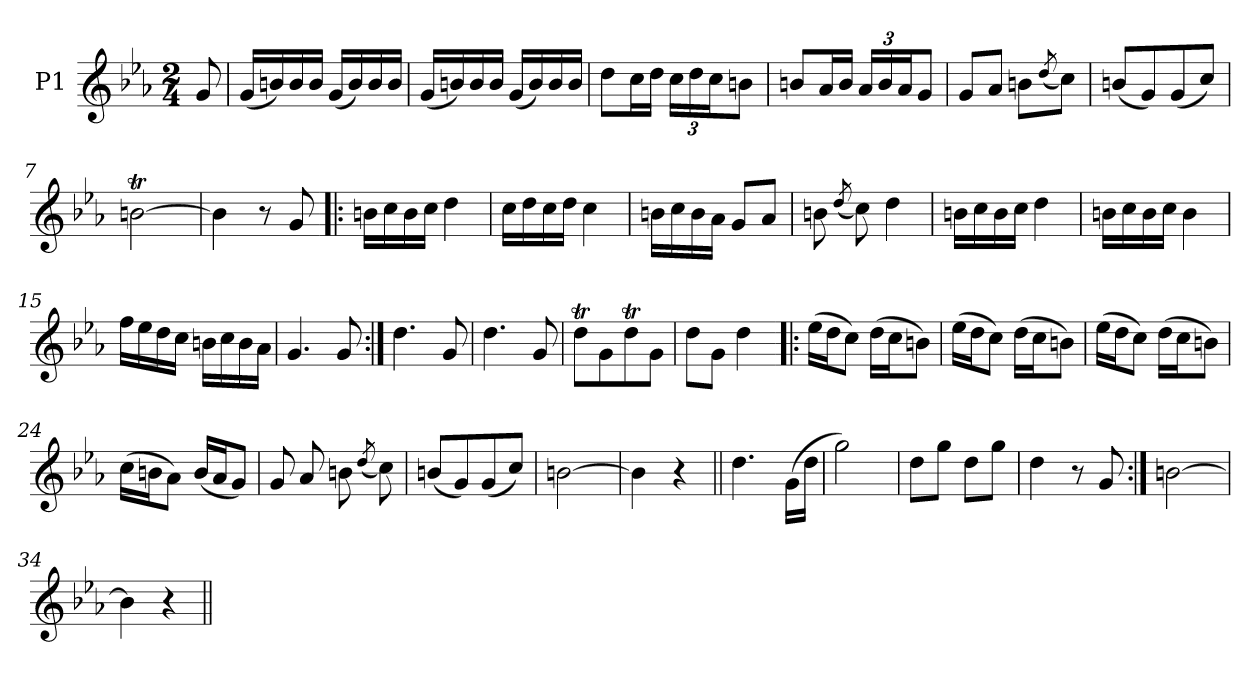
**kern
*part1
*staff1
*I"P1
*clefG2
*k[b-e-a-]
*M2/4
=
8g
=1
(16gLL
16bn)
16b
16bJJ
(16gLL
16b)
16b
16bJJ
=2
(16gLL
16bn)
16b
16bJJ
(16gLL
16b)
16b
16bJJ
=3
8ddL
16ccL
16ddJJ
24ccLL
24dd
24ccJ
8bnJ
=4
8bnL
16a-L
16bJJ
24a-LL
24b
24a-J
8gJ
=5
8gL
8a-J
8bnL
(8qdd/
8ccJ)
=6
(8bnL
8g)
(8g
8ccJ)
=7
[2bnt
=8
4b]
8r
8g
=9!|:
16bnLL
16cc
16b
16ccJJ
4dd
=10
16ccLL
16dd
16cc
16ddJJ
4cc
=11
16bnLL
16cc
16b
16a-JJ
8gL
8a-J
=12
8bn
(8qdd/
8cc)
4dd
=13
16bnLL
16cc
16b
16ccJJ
4dd
=14
16bnLL
16cc
16b
16ccJJ
4b
=15
16ffLL
16ee-
16dd
16ccJJ
16bnLL
16cc
16b
16a-JJ
=16
4.g
8g
=17:|!
4.dd
8g
=18
4.dd
8g
=19
8ddtL
8g
8ddt
8gJ
=20
8ddL
8gJ
4dd
=21!|:
(16ee-LL
16ddJ
8ccJ)
(16ddLL
16ccJ
8bnJ)
=22
(16ee-LL
16ddJ
8ccJ)
(16ddLL
16ccJ
8bnJ)
=23
(16ee-LL
16ddJ
8ccJ)
(16ddLL
16ccJ
8bnJ)
=24
(16ccLL
16bnJ
8a-J)
(16bLL
16a-J
8gJ)
=25
8g
8a-
8bn
(8qdd/
8cc)
=26
(8bnL
8g)
(8g
8ccJ)
=27
[2bn
=28
4b]
4r
=29||
4.dd
(16gLL
16ddJJ
=30
2gg)
=31
8ddL
8ggJ
8ddL
8ggJ
=32
4dd
8r
8g
=33:|!
[2bn
=34
4b]
4r
=||
*-
